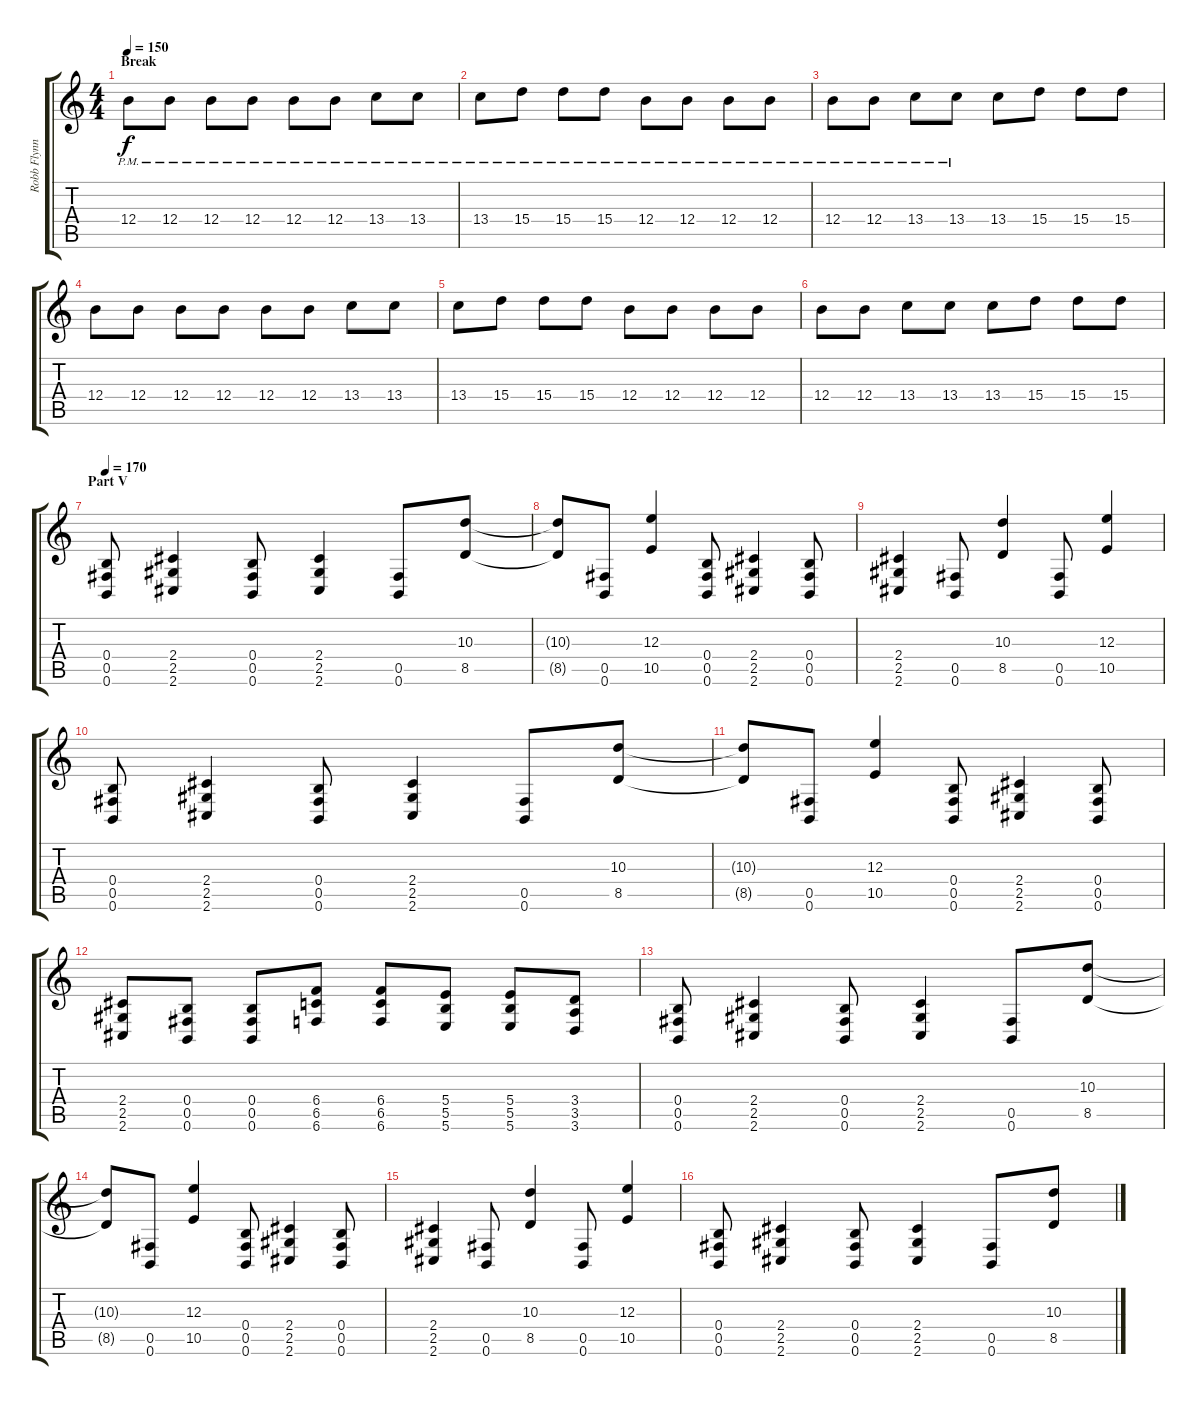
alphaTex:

\track ("Robb Flynn" "Robb Flynn") {instrument distortionguitar}
\staff {score tabs}
\tuning (Db4 Ab3 E3 B2 Gb2 B1) {hide}
\ts (4 4)
\section ("" "Break")
\tempo 150
\clef g2
\ks c
12.4{pm}.8{dy f} 12.4{pm}.8 12.4{pm}.8 12.4{pm}.8 12.4{pm}.8 12.4{pm}.8 13.4{pm}.8 13.4{pm}.8 |
13.4{pm}.8 15.4{pm}.8 15.4{pm}.8 15.4{pm}.8 12.4{pm}.8 12.4{pm}.8 12.4{pm}.8 12.4{pm}.8 |
12.4{pm}.8 12.4{pm}.8 13.4{pm}.8 13.4{pm}.8 13.4.8 15.4.8 15.4.8 15.4.8 |
12.4.8 12.4.8 12.4.8 12.4.8 12.4.8 12.4.8 13.4.8 13.4.8 |
13.4.8 15.4.8 15.4.8 15.4.8 12.4.8 12.4.8 12.4.8 12.4.8 |
12.4.8 12.4.8 13.4.8 13.4.8 13.4.8 15.4.8 15.4.8 15.4.8 |
\section ("" "Part V")
\tempo 170
(0.4 0.5 0.6).8 (2.4 2.5 2.6).4 (0.4 0.5 0.6).8 (2.4 2.5 2.6).4 (0.5 0.6).8 (10.3 8.5).8 |
(10.3{t} 8.5{t}).8 (0.5 0.6).8 (12.3 10.5).4 (0.4 0.5 0.6).8 (2.4 2.5 2.6).4 (0.4 0.5 0.6).8 |
(2.4 2.5 2.6).4 (0.5 0.6).8 (10.3 8.5).4 (0.5 0.6).8 (12.3 10.5).4 |
(0.4 0.5 0.6).8 (2.4 2.5 2.6).4 (0.4 0.5 0.6).8 (2.4 2.5 2.6).4 (0.5 0.6).8 (10.3 8.5).8 |
(10.3{t} 8.5{t}).8 (0.5 0.6).8 (12.3 10.5).4 (0.4 0.5 0.6).8 (2.4 2.5 2.6).4 (0.4 0.5 0.6).8 |
(2.4 2.5 2.6).8 (0.4 0.5 0.6).8 (0.4 0.5 0.6).8 (6.4 6.5 6.6).8 (6.4 6.5 6.6).8 (5.4 5.5 5.6).8 (5.4 5.5 5.6).8 (3.4 3.5 3.6).8 |
(0.4 0.5 0.6).8 (2.4 2.5 2.6).4 (0.4 0.5 0.6).8 (2.4 2.5 2.6).4 (0.5 0.6).8 (10.3 8.5).8 |
(10.3{t} 8.5{t}).8 (0.5 0.6).8 (12.3 10.5).4 (0.4 0.5 0.6).8 (2.4 2.5 2.6).4 (0.4 0.5 0.6).8 |
(2.4 2.5 2.6).4 (0.5 0.6).8 (10.3 8.5).4 (0.5 0.6).8 (12.3 10.5).4 |
(0.4 0.5 0.6).8 (2.4 2.5 2.6).4 (0.4 0.5 0.6).8 (2.4 2.5 2.6).4 (0.5 0.6).8 (10.3 8.5).8
